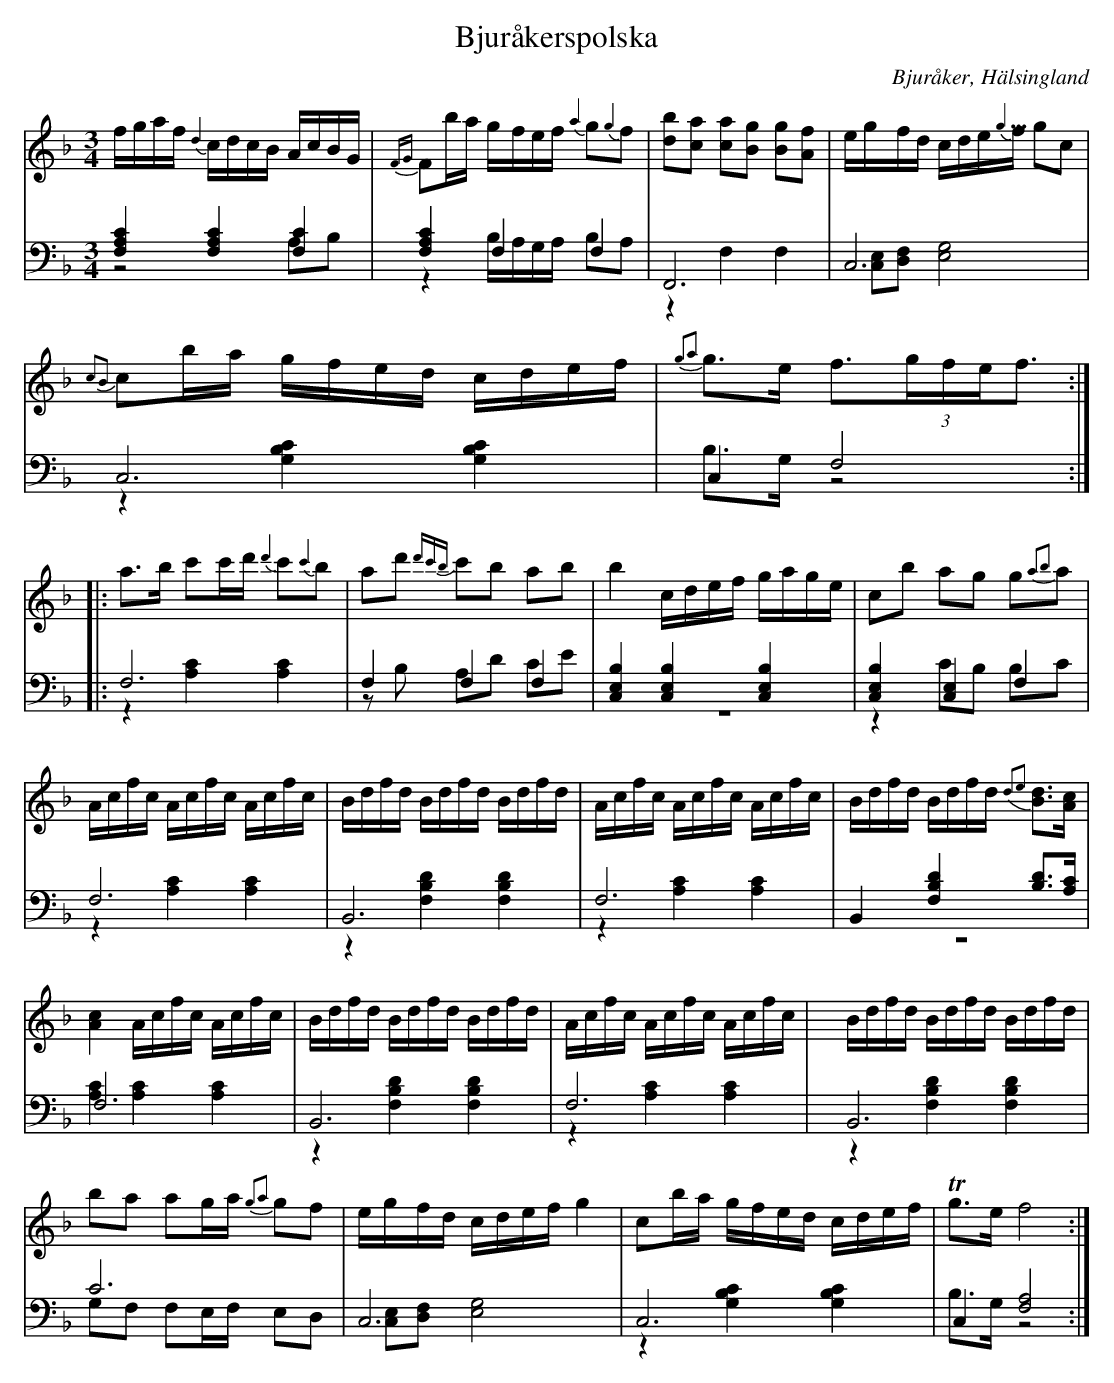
X:1
T: Bjuråkerspolska
O: Bjuråker, Hälsingland
M: 3/4
L: 1/16
K: F
V:1
V:2
V:3 merge
V:1
fgaf {d2}cdcB AcBG|{FG}F2ba gfef {a2}g2{g2}f2|[d2b2][c2a2] [c2a2][B2g2] [B2g2][A2f2] |egfd cde{g5/2}f g2c2|
{c2B2}c2ba gfed cdef|{g2a2}g2>e2 f3(3gfef3:|
|:a2>b2 c'2c'd' {d'2}c'2{c'2}b2|a2d'2 {d'4/3c'4/3b4/3}c'2b2 a2b2|b4 cdef gage|c2b2 a2g2 g2{a2b2}a2|
Acfc Acfc Acfc|Bdfd Bdfd Bdfd|Acfc Acfc Acfc|Bdfd Bdfd {d2e2}[B2d2]>[A2c2]|
[A4c4] Acfc Acfc|Bdfd Bdfd Bdfd|Acfc Acfc Acfc|Bdfd Bdfd Bdfd|
b2a2 a2ga {g2a2}g2f2|egfd cdef g4|c2ba gfed cdef|Tg2>e2 f8:|
V:2 clef=bass
[F,4A,4C4] [F,4A,4C4] [F,4C4]|[F,4A,4C4] F,4 F,4|F,,12|C,12|
C,12|C,4 F,8:|
|:F,12|F,4 F,4 F,4|[C,4E,4B,4] [C,4E,4B,4] [C,4E,4B,4]|[C,4E,4B,4] [C,4E,4] F,4|
F,12|B,,12|F,12|B,,4 [F,4B,4D4] [B,2D2]>[A,2C2]|
F,12|B,,12|F,12|B,,12|
C12|C,12|C,12|C,4 [F,8A,8]:|
V:3 clef=bass
z8 A,2B,2|z4 B,A,G,A, B,2A,2|z4 F,4 F,4|[C,2E,2][D,2F,2] [E,8G,8]|
z4 [G,4B,4C4] [G,4B,4C4]|B,2>G,2 z8:|
|:z4 [A,4C4] [A,4C4]|z2B,2 A,2D2 C2E2|z12|z4 C2B,2 B,2C2|
z4 [A,4C4] [A,4C4]|z4 [F,4B,4D4] [F,4B,4D4]|z4 [A,4C4] [A,4C4]|z12|
[A,4C4] [A,4C4] [A,4C4]|z4 [F,4B,4D4] [F,4B,4D4]|z4 [A,4C4] [A,4C4]|
|z4 [F,4B,4D4] [F,4B,4D4]|G,2F,2 F,2E,F, E,2D,2|[C,2E,2][D,2F,2] [E,8G,8]|z4 [G,4B,4C4] [G,4B,4C4]|B,2>G,2 z8:|
